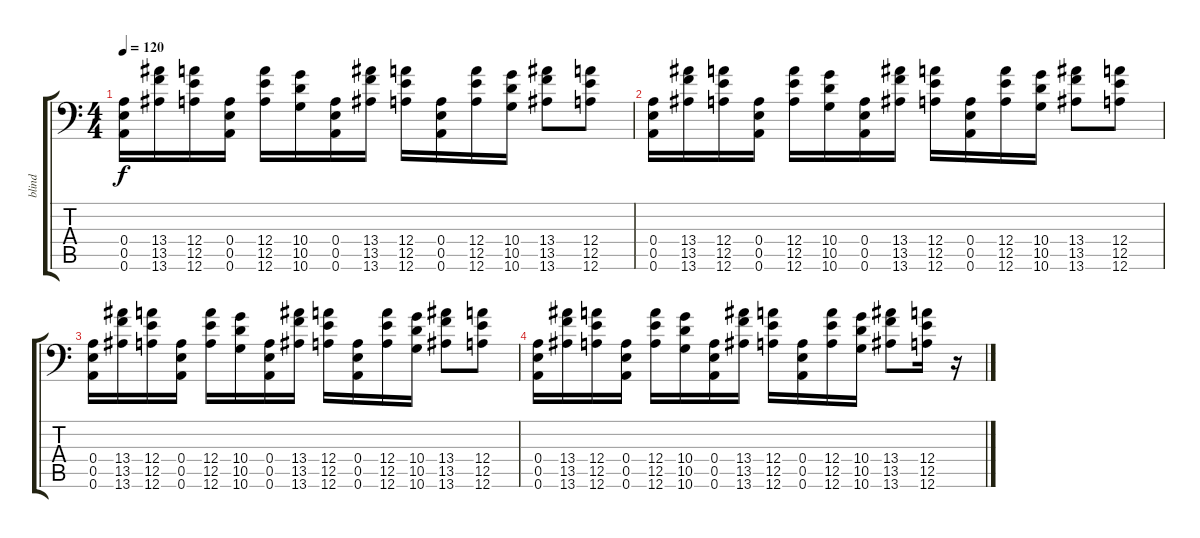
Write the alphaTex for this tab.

\track ("blind" "blind") {instrument distortionguitar}
\staff {score tabs}
\tuning (B3 Gb3 D3 A2 E2 A1) {hide}
\ts (4 4)
\tempo 120
\clef f4
\ks c
(0.4 0.5 0.6).16{dy f} (13.4 13.5 13.6).16 (12.4 12.5 12.6).16 (0.4 0.5 0.6).16 (12.4 12.5 12.6).16 (10.4 10.5 10.6).16 (0.4 0.5 0.6).16 (13.4 13.5 13.6).16 (12.4 12.5 12.6).16 (0.4 0.5 0.6).16 (12.4 12.5 12.6).16 (10.4 10.5 10.6).16 (13.4 13.5 13.6).8 (12.4 12.5 12.6).8 |
(0.4 0.5 0.6).16 (13.4 13.5 13.6).16 (12.4 12.5 12.6).16 (0.4 0.5 0.6).16 (12.4 12.5 12.6).16 (10.4 10.5 10.6).16 (0.4 0.5 0.6).16 (13.4 13.5 13.6).16 (12.4 12.5 12.6).16 (0.4 0.5 0.6).16 (12.4 12.5 12.6).16 (10.4 10.5 10.6).16 (13.4 13.5 13.6).8 (12.4 12.5 12.6).8 |
(0.4 0.5 0.6).16 (13.4 13.5 13.6).16 (12.4 12.5 12.6).16 (0.4 0.5 0.6).16 (12.4 12.5 12.6).16 (10.4 10.5 10.6).16 (0.4 0.5 0.6).16 (13.4 13.5 13.6).16 (12.4 12.5 12.6).16 (0.4 0.5 0.6).16 (12.4 12.5 12.6).16 (10.4 10.5 10.6).16 (13.4 13.5 13.6).8 (12.4 12.5 12.6).8 |
(0.4 0.5 0.6).16 (13.4 13.5 13.6).16 (12.4 12.5 12.6).16 (0.4 0.5 0.6).16 (12.4 12.5 12.6).16 (10.4 10.5 10.6).16 (0.4 0.5 0.6).16 (13.4 13.5 13.6).16 (12.4 12.5 12.6).16 (0.4 0.5 0.6).16 (12.4 12.5 12.6).16 (10.4 10.5 10.6).16 (13.4 13.5 13.6).8 (12.4 12.5 12.6).16 r.16
